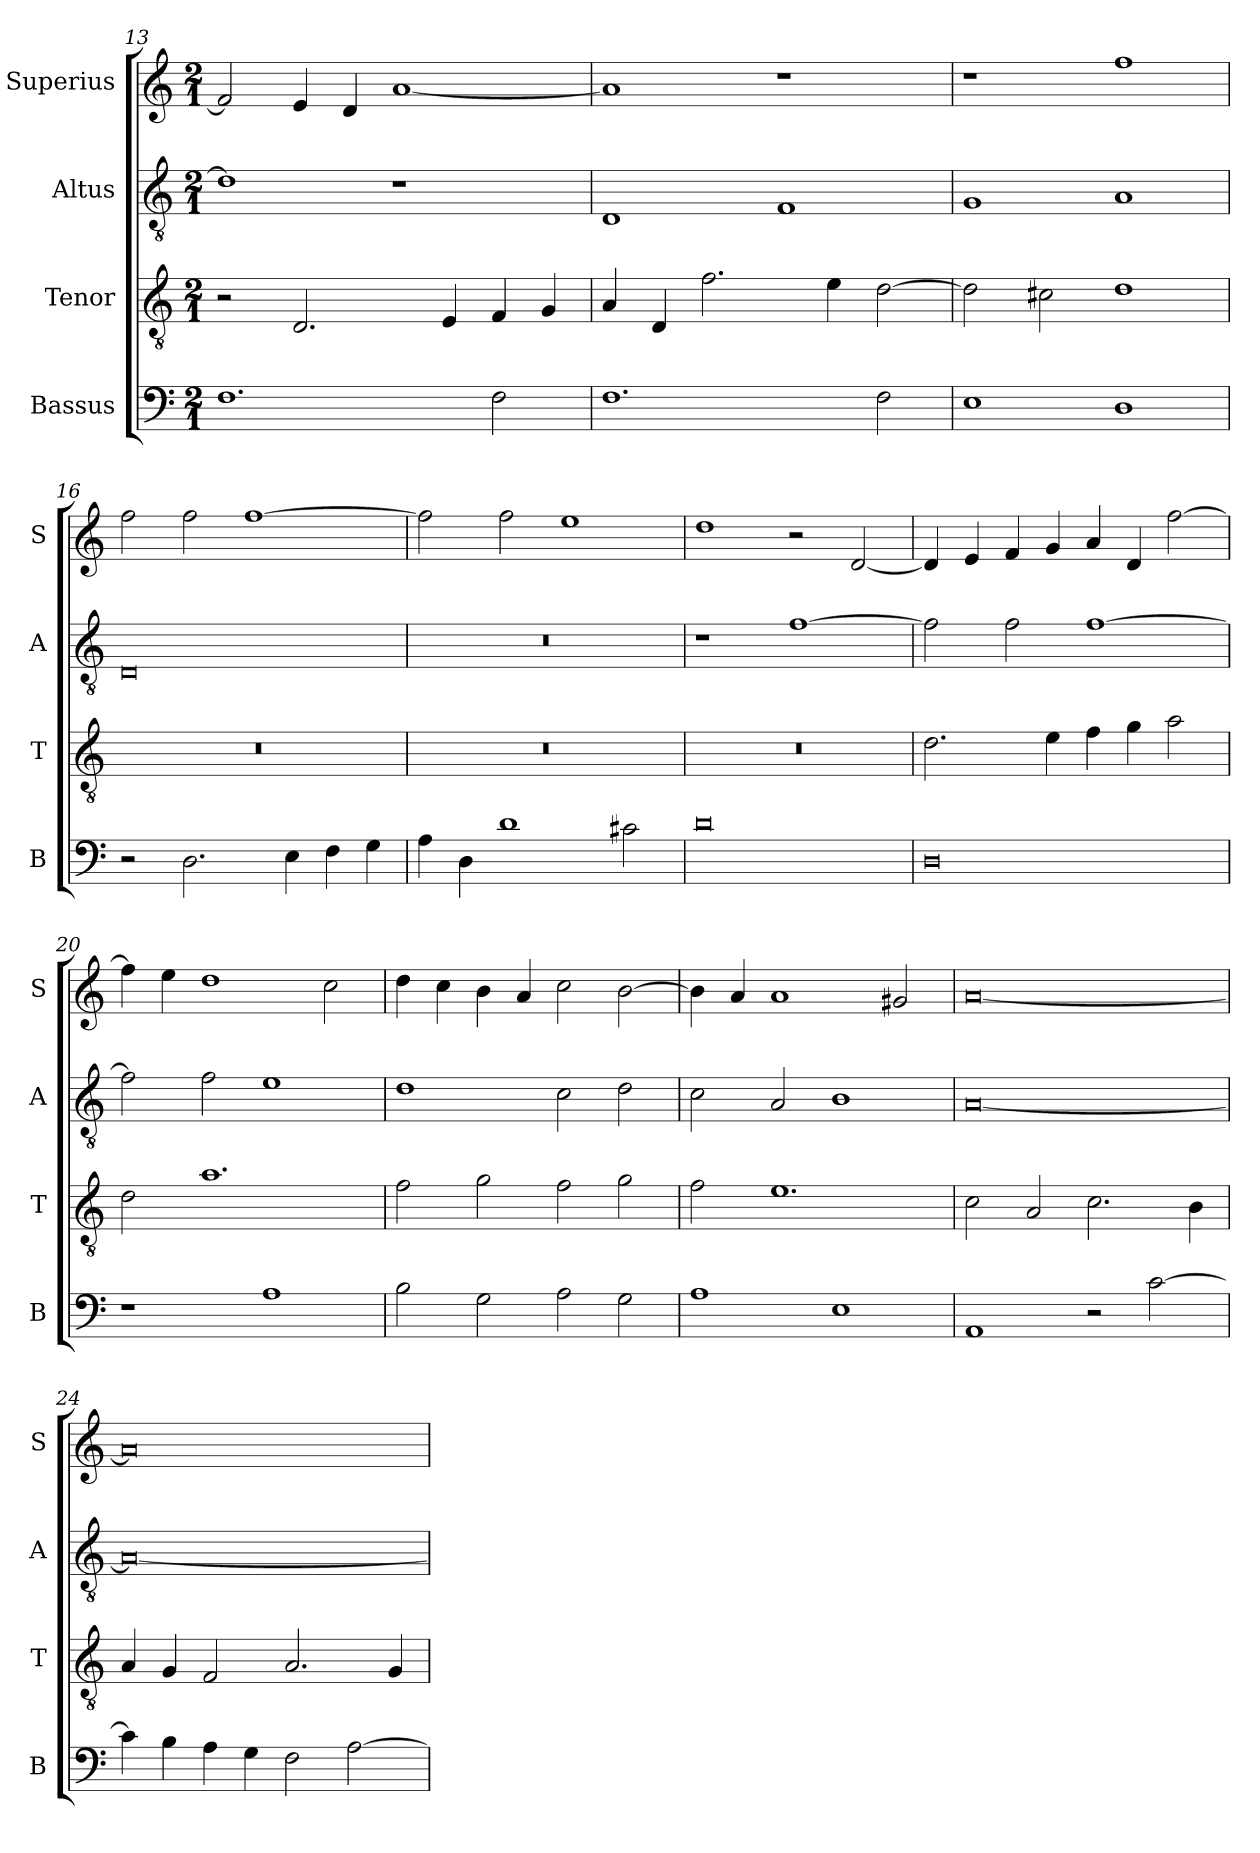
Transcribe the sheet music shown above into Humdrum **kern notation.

**kern	**kern	**kern	**kern
*part4	*part3	*part2	*part1
*staff4	*staff3	*staff2	*staff1
*I"Bassus	*I"Tenor	*I"Altus	*I"Superius
*I'B	*I'T	*I'A	*I'S
*clefF4	*clefGv2	*clefGv2	*clefG2
*k[]	*k[]	*k[]	*k[]
*M2/1	*M2/1	*M2/1	*M2/1
=13	=13	=13	=13
1.F	2r	1d]	2f/]
.	2.D/	.	4e/
.	.	.	4d/
.	.	1r	[1a
.	4E/	.	.
2F\	4F/	.	.
.	4G/	.	.
=14	=14	=14	=14
1.F	4A/	1D	1a]
.	4D/	.	.
.	2.f\	.	.
.	.	1F	1r
.	4e\	.	.
2F\	[2d\	.	.
=15	=15	=15	=15
1E	2d\]	1G	1r
.	2c#X\	.	.
1D	1d	1A	1ff
=16	=16	=16	=16
2r	0r	0D	2ff\
2.D\	.	.	2ff\
.	.	.	[1ff
4E\	.	.	.
4F\	.	.	.
4G\	.	.	.
=17	=17	=17	=17
4A\	0r	0r	2ff\]
4D\	.	.	.
1d	.	.	2ff\
.	.	.	1ee
2c#X\	.	.	.
=18	=18	=18	=18
0d	0r	1r	1dd
.	.	[1f	2r
.	.	.	[2d/
=19	=19	=19	=19
0D	2.d\	2f\]	4d/]
.	.	.	4e/
.	.	2f\	4f/
.	4e\	.	4g/
.	4f\	[1f	4a/
.	4g\	.	4d/
.	2a\	.	[2ff\
=20	=20	=20	=20
1r	2d\	2f\]	4ff\]
.	.	.	4ee\
.	1.a	2f\	1dd
1A	.	1e	.
.	.	.	2cc\
=21	=21	=21	=21
2B\	2f\	1d	4dd\
.	.	.	4cc\
2G\	2g\	.	4b\
.	.	.	4a/
2A\	2f\	2c\	2cc\
2G\	2g\	2d\	[2b\
=22	=22	=22	=22
1A	2f\	2c\	4b\]
.	.	.	4a/
.	1.e	2A/	1a
1E	.	1B	.
.	.	.	2g#X/
=23	=23	=23	=23
1AA	2c\	[0A	[0a
.	2A/	.	.
2r	2.c\	.	.
[2c\	.	.	.
.	4B\	.	.
=24	=24	=24	=24
4c\]	4A/	0A_	0a]
4B\	4G/	.	.
4A\	2F/	.	.
4G\	.	.	.
2F\	2.A/	.	.
[2A\	.	.	.
.	4G/	.	.
=	=	=	=
*-	*-	*-	*-
